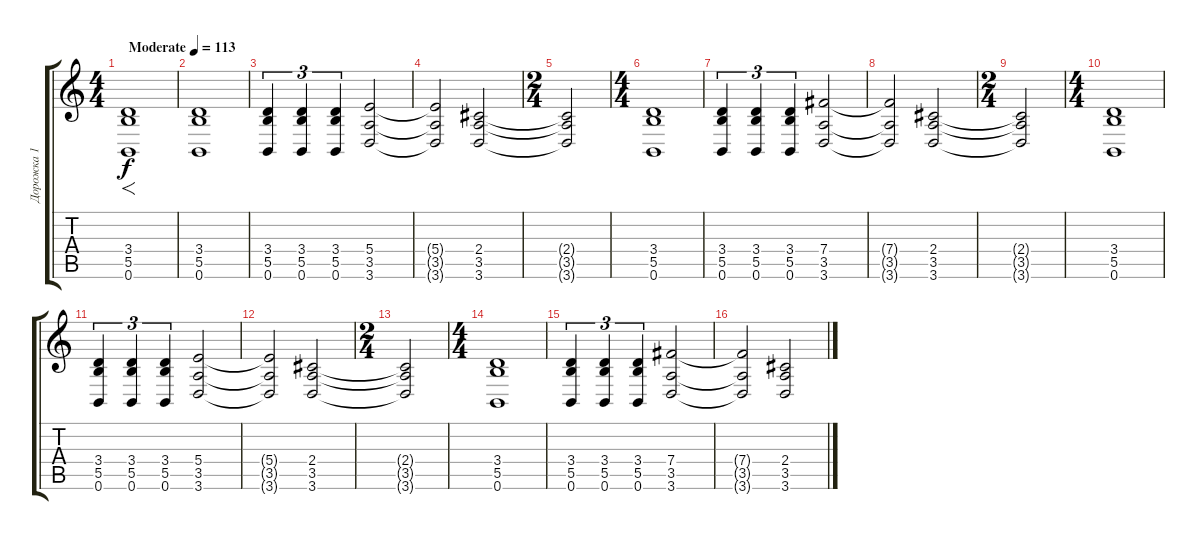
\track ("Дорожка 1" "Дорожка 1") {instrument distortionguitar}
\staff {score tabs}
\tuning (Db4 Ab3 E3 B2 Gb2 B1) {hide}
\ts (4 4)
\tempo (113 "Moderate")
\clef g2
\ks c
(3.4 5.5 0.6).1{f dy f instrument distortionguitar} |
(3.4 5.5 0.6).1 |
(3.4 5.5 0.6).4{tu (3 2)} (3.4 5.5 0.6).4{tu (3 2)} (3.4 5.5 0.6).4{tu (3 2)} (5.4 3.5 3.6).2 |
(5.4{t} 3.5{t} 3.6{t}).2 (2.4 3.5 3.6).2 |
\ts (2 4)
(2.4{t} 3.5{t} 3.6{t}).2 |
\ts (4 4)
(3.4 5.5 0.6).1 |
(3.4 5.5 0.6).4{tu (3 2)} (3.4 5.5 0.6).4{tu (3 2)} (3.4 5.5 0.6).4{tu (3 2)} (7.4 3.5 3.6).2 |
(7.4{t} 3.5{t} 3.6{t}).2 (2.4 3.5 3.6).2 |
\ts (2 4)
(2.4{t} 3.5{t} 3.6{t}).2 |
\ts (4 4)
(3.4 5.5 0.6).1 |
(3.4 5.5 0.6).4{tu (3 2)} (3.4 5.5 0.6).4{tu (3 2)} (3.4 5.5 0.6).4{tu (3 2)} (5.4 3.5 3.6).2 |
(5.4{t} 3.5{t} 3.6{t}).2 (2.4 3.5 3.6).2 |
\ts (2 4)
(2.4{t} 3.5{t} 3.6{t}).2 |
\ts (4 4)
(3.4 5.5 0.6).1 |
(3.4 5.5 0.6).4{tu (3 2)} (3.4 5.5 0.6).4{tu (3 2)} (3.4 5.5 0.6).4{tu (3 2)} (7.4 3.5 3.6).2 |
(7.4{t} 3.5{t} 3.6{t}).2 (2.4 3.5 3.6).2
